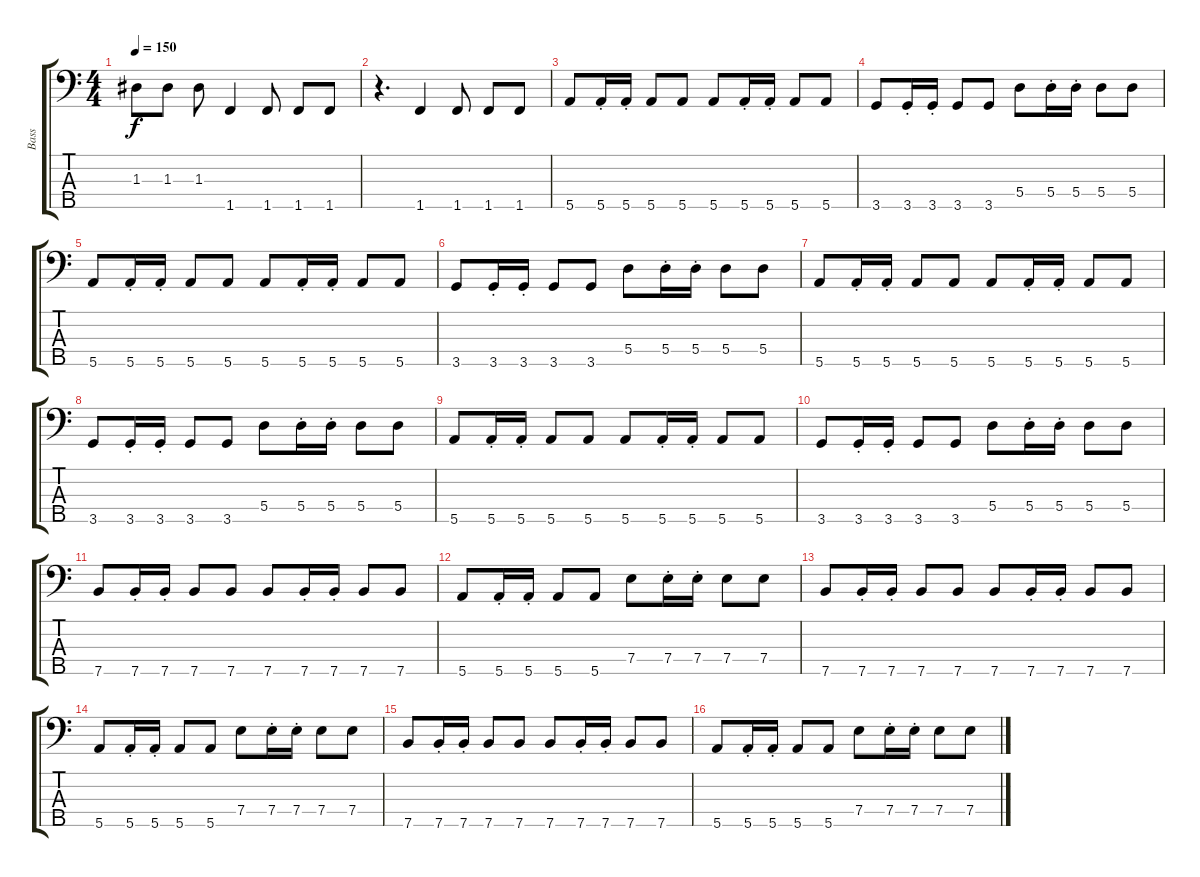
\track ("Bass" "Bass") {instrument electricbassfinger}
\staff {score tabs}
\tuning (C3 G2 D2 A1 E1) {hide}
\ts (4 4)
\tempo 150
\clef f4
\ks c
1.3.8{dy f} 1.3.8 1.3.8 1.5.4 1.5.8 1.5.8 1.5.8 |
r.4{d} 1.5.4 1.5.8 1.5.8 1.5.8 |
5.5.8 5.5{st}.16 5.5{st}.16 5.5.8 5.5.8 5.5.8 5.5{st}.16 5.5{st}.16 5.5.8 5.5.8 |
3.5.8 3.5{st}.16 3.5{st}.16 3.5.8 3.5.8 5.4.8 5.4{st}.16 5.4{st}.16 5.4.8 5.4.8 |
5.5.8 5.5{st}.16 5.5{st}.16 5.5.8 5.5.8 5.5.8 5.5{st}.16 5.5{st}.16 5.5.8 5.5.8 |
3.5.8 3.5{st}.16 3.5{st}.16 3.5.8 3.5.8 5.4.8 5.4{st}.16 5.4{st}.16 5.4.8 5.4.8 |
5.5.8 5.5{st}.16 5.5{st}.16 5.5.8 5.5.8 5.5.8 5.5{st}.16 5.5{st}.16 5.5.8 5.5.8 |
3.5.8 3.5{st}.16 3.5{st}.16 3.5.8 3.5.8 5.4.8 5.4{st}.16 5.4{st}.16 5.4.8 5.4.8 |
5.5.8 5.5{st}.16 5.5{st}.16 5.5.8 5.5.8 5.5.8 5.5{st}.16 5.5{st}.16 5.5.8 5.5.8 |
3.5.8 3.5{st}.16 3.5{st}.16 3.5.8 3.5.8 5.4.8 5.4{st}.16 5.4{st}.16 5.4.8 5.4.8 |
7.5.8 7.5{st}.16 7.5{st}.16 7.5.8 7.5.8 7.5.8 7.5{st}.16 7.5{st}.16 7.5.8 7.5.8 |
5.5.8 5.5{st}.16 5.5{st}.16 5.5.8 5.5.8 7.4.8 7.4{st}.16 7.4{st}.16 7.4.8 7.4.8 |
7.5.8 7.5{st}.16 7.5{st}.16 7.5.8 7.5.8 7.5.8 7.5{st}.16 7.5{st}.16 7.5.8 7.5.8 |
5.5.8 5.5{st}.16 5.5{st}.16 5.5.8 5.5.8 7.4.8 7.4{st}.16 7.4{st}.16 7.4.8 7.4.8 |
7.5.8 7.5{st}.16 7.5{st}.16 7.5.8 7.5.8 7.5.8 7.5{st}.16 7.5{st}.16 7.5.8 7.5.8 |
5.5.8 5.5{st}.16 5.5{st}.16 5.5.8 5.5.8 7.4.8 7.4{st}.16 7.4{st}.16 7.4.8 7.4.8
